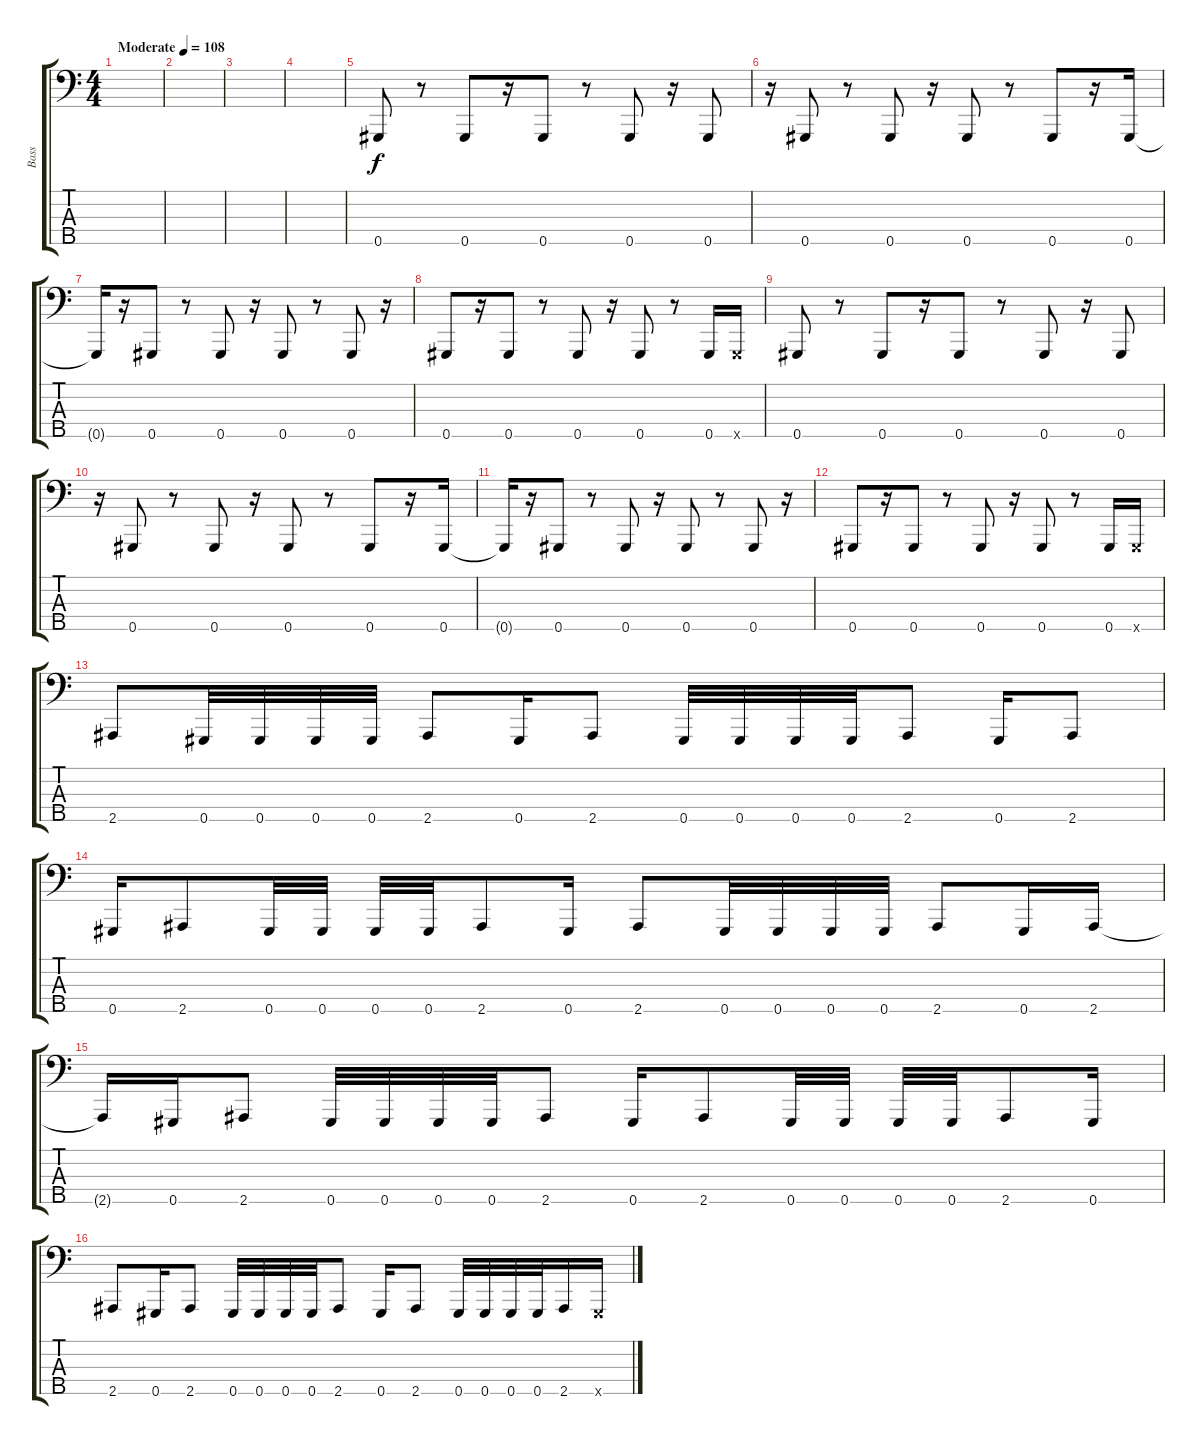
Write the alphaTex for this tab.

\track ("Bass" "Bass") {instrument electricbassfinger}
\staff {score tabs}
\tuning (Gb2 Db2 Ab1 Eb1 Ab0) {hide}
\ts (4 4)
\tempo (108 "Moderate")
\clef f4
\ks c
|
|
|
|
0.5.8 r.8 0.5.8 r.16 0.5.8 r.8 0.5.8 r.16 0.5.8 |
r.16 0.5.8 r.8 0.5.8 r.16 0.5.8 r.8 0.5.8 r.16 0.5.16 |
0.5{t}.16 r.16 0.5.8 r.8 0.5.8 r.16 0.5.8 r.8 0.5.8 r.16 |
0.5.8 r.16 0.5.8 r.8 0.5.8 r.16 0.5.8 r.8 0.5.16 0.5{x}.16 |
0.5.8 r.8 0.5.8 r.16 0.5.8 r.8 0.5.8 r.16 0.5.8 |
r.16 0.5.8 r.8 0.5.8 r.16 0.5.8 r.8 0.5.8 r.16 0.5.16 |
0.5{t}.16 r.16 0.5.8 r.8 0.5.8 r.16 0.5.8 r.8 0.5.8 r.16 |
0.5.8 r.16 0.5.8 r.8 0.5.8 r.16 0.5.8 r.8 0.5.16 0.5{x}.16 |
2.5.8 0.5.32 0.5.32 0.5.32 0.5.32 2.5.8 0.5.16 2.5.8 0.5.32 0.5.32 0.5.32 0.5.32 2.5.8 0.5.16 2.5.8 |
0.5.16 2.5.8 0.5.32 0.5.32 0.5.32 0.5.32 2.5.8 0.5.16 2.5.8 0.5.32 0.5.32 0.5.32 0.5.32 2.5.8 0.5.16 2.5.16 |
2.5{t}.16 0.5.16 2.5.8 0.5.32 0.5.32 0.5.32 0.5.32 2.5.8 0.5.16 2.5.8 0.5.32 0.5.32 0.5.32 0.5.32 2.5.8 0.5.16 |
2.5.8 0.5.16 2.5.8 0.5.32 0.5.32 0.5.32 0.5.32 2.5.8 0.5.16 2.5.8 0.5.32 0.5.32 0.5.32 0.5.32 2.5.16 0.5{x}.16
